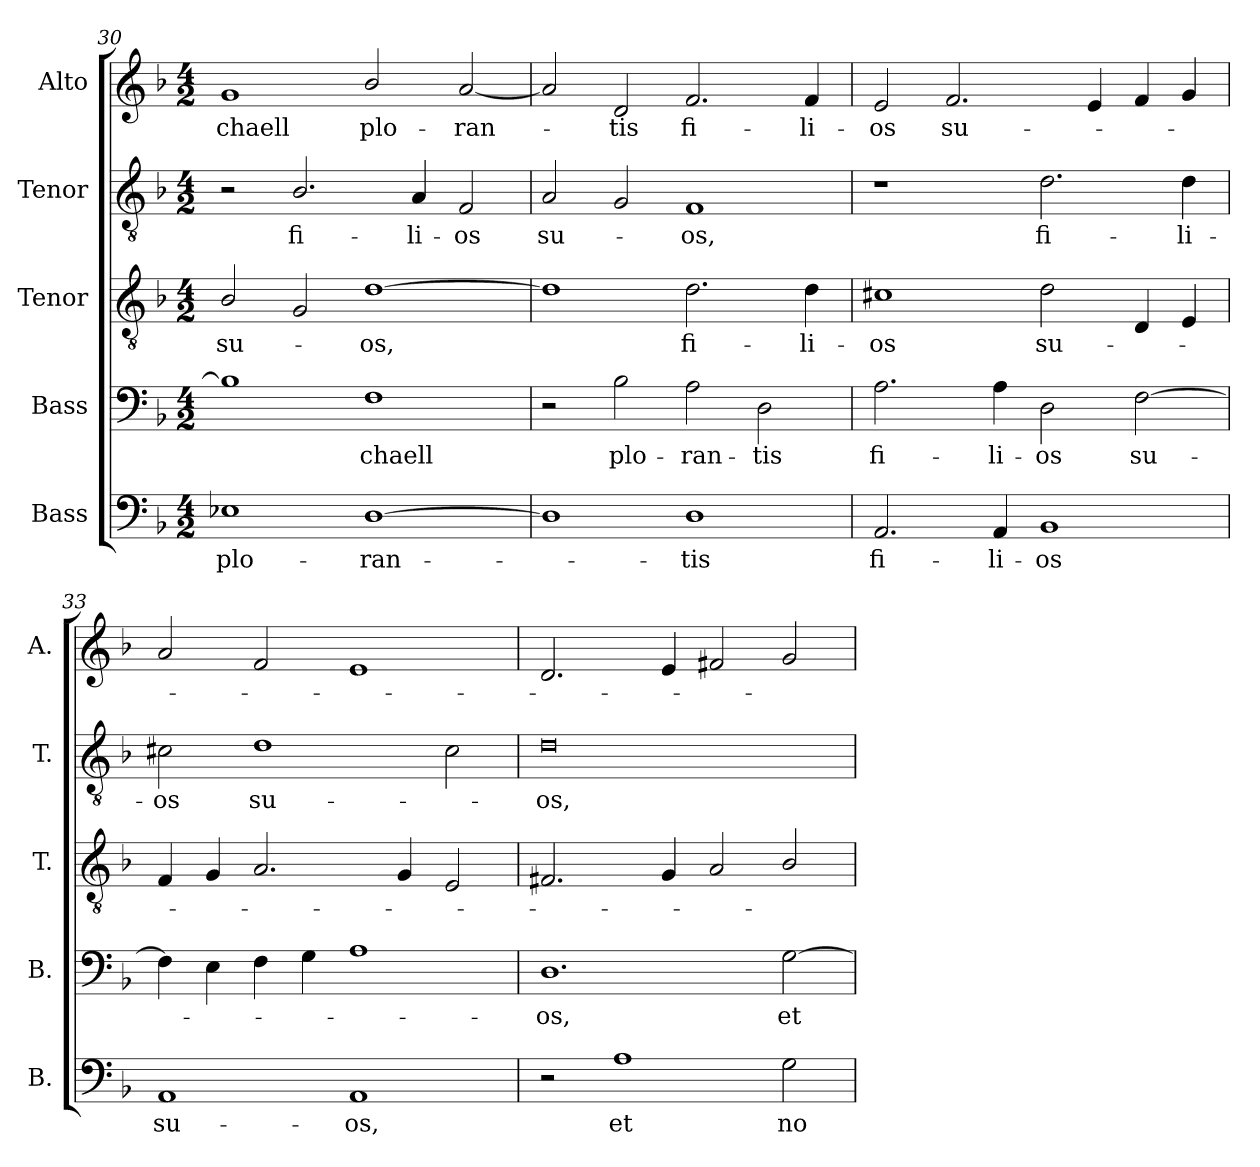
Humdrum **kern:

**kern	**text	**kern	**text	**kern	**text	**kern	**text	**kern	**text
*part5	*part5	*part4	*part4	*part3	*part3	*part2	*part2	*part1	*part1
*staff5	*staff5	*staff4	*staff4	*staff3	*staff3	*staff2	*staff2	*staff1	*staff1
*I"Bass	*	*I"Bass	*	*I"Tenor	*	*I"Tenor	*	*I"Alto	*
*I'B.	*	*I'B.	*	*I'T.	*	*I'T.	*	*I'A.	*
*clefF4	*	*clefF4	*	*clefGv2	*	*clefGv2	*	*clefG2	*
*	*	*	*	*ITrd7c12	*	*ITrd7c12	*	*	*
*k[b-]	*	*k[b-]	*	*k[b-]	*	*k[b-]	*	*k[b-]	*
*F:	*	*F:	*	*F:	*	*F:	*	*F:	*
*M4/2	*	*M4/2	*	*M4/2	*	*M4/2	*	*M4/2	*
=30	=30	=30	=30	=30	=30	=30	=30	=30	=30
!	!LO:LY:b:color=#000000	!	!	!	!	!	!	!	!
!	!	!	!	!	!LO:LY:b:color=#000000	!	!	!	!
!	!	!	!	!	!	!	!	!	!LO:LY:b:color=#000000
1E-Xi	plo-	1B-i]	.	2BB-i/	su-	2r	.	1gi	-chaell
!	!	!	!	!	!	!	!LO:LY:b:color=#000000	!	!
.	.	.	.	2GGi/	.	2.BB-i/	fi-	.	.
!	!LO:LY:b:color=#000000	!	!	!	!	!	!	!	!
!	!	!	!LO:LY:b:color=#000000	!	!	!	!	!	!
!	!	!	!	!	!LO:LY:b:color=#000000	!	!	!	!
!	!	!	!	!	!	!	!	!	!LO:LY:b:color=#000000
[1Di	-ran-	1Fi	-chaell	[1Di	-os,	.	.	2b-i/	plo-
!	!	!	!	!	!	!	!LO:LY:b:color=#000000	!	!
.	.	.	.	.	.	4AAi/	-li-	.	.
!	!	!	!	!	!	!	!LO:LY:b:color=#000000	!	!
!	!	!	!	!	!	!	!	!	!LO:LY:b:color=#000000
.	.	.	.	.	.	2FFi/	-os	[2ai/	-ran-
=31	=31	=31	=31	=31	=31	=31	=31	=31	=31
!	!	!	!	!	!	!	!LO:LY:b:color=#000000	!	!
1Di]	.	2r	.	1Di]	.	2AAi/	su-	2ai/]	.
!	!	!	!LO:LY:b:color=#000000	!	!	!	!	!	!
!	!	!	!	!	!	!	!	!	!LO:LY:b:color=#000000
.	.	2B-i\	plo-	.	.	2GGi/	.	2di/	-tis
!	!LO:LY:b:color=#000000	!	!	!	!	!	!	!	!
!	!	!	!LO:LY:b:color=#000000	!	!	!	!	!	!
!	!	!	!	!	!LO:LY:b:color=#000000	!	!	!	!
!	!	!	!	!	!	!	!LO:LY:b:color=#000000	!	!
!	!	!	!	!	!	!	!	!	!LO:LY:b:color=#000000
1Di	-tis	2Ai\	-ran-	2.Di\	fi-	1FFi	-os,	2.fi/	fi-
!	!	!	!LO:LY:b:color=#000000	!	!	!	!	!	!
.	.	2Di\	-tis	.	.	.	.	.	.
!	!	!	!	!	!LO:LY:b:color=#000000	!	!	!	!
!	!	!	!	!	!	!	!	!	!LO:LY:b:color=#000000
.	.	.	.	4Di\	-li-	.	.	4fi/	-li-
=32	=32	=32	=32	=32	=32	=32	=32	=32	=32
!	!LO:LY:b:color=#000000	!	!	!	!	!	!	!	!
!	!	!	!LO:LY:b:color=#000000	!	!	!	!	!	!
!	!	!	!	!	!LO:LY:b:color=#000000	!	!	!	!
!	!	!	!	!	!	!	!	!	!LO:LY:b:color=#000000
2.AAi/	fi-	2.Ai\	fi-	1C#Xi	-os	1r	.	2ei/	-os
!	!	!	!	!	!	!	!	!	!LO:LY:b:color=#000000
.	.	.	.	.	.	.	.	2.fi/	su-
!	!LO:LY:b:color=#000000	!	!	!	!	!	!	!	!
!	!	!	!LO:LY:b:color=#000000	!	!	!	!	!	!
4AAi/	-li-	4Ai\	-li-	.	.	.	.	.	.
!	!LO:LY:b:color=#000000	!	!	!	!	!	!	!	!
!	!	!	!LO:LY:b:color=#000000	!	!	!	!	!	!
!	!	!	!	!	!LO:LY:b:color=#000000	!	!	!	!
!	!	!	!	!	!	!	!LO:LY:b:color=#000000	!	!
1BB-i	-os	2Di\	-os	2Di\	su-	2.Di\	fi-	.	.
.	.	.	.	.	.	.	.	4ei/	.
!	!	!	!LO:LY:b:color=#000000	!	!	!	!	!	!
.	.	[2Fi\	su-	4DDi/	.	.	.	4fi/	.
!	!	!	!	!	!	!	!LO:LY:b:color=#000000	!	!
.	.	.	.	4EEi/	.	4Di\	-li-	4gi/	.
=33	=33	=33	=33	=33	=33	=33	=33	=33	=33
!	!LO:LY:b:color=#000000	!	!	!	!	!	!	!	!
!	!	!	!	!	!	!	!LO:LY:b:color=#000000	!	!
1AAi	su-	4Fi\]	.	4FFi/	.	2C#Xi\	-os	2ai/	.
.	.	4Ei\	.	4GGi/	.	.	.	.	.
!	!	!	!	!	!	!	!LO:LY:b:color=#000000	!	!
.	.	4Fi\	.	2.AAi/	.	1Di	su-	2fi/	.
.	.	4Gi\	.	.	.	.	.	.	.
!	!LO:LY:b:color=#000000	!	!	!	!	!	!	!	!
1AAi	-os,	1Ai	.	.	.	.	.	1ei	.
.	.	.	.	4GGi/	.	.	.	.	.
.	.	.	.	2EEi/	.	2C#i\	.	.	.
!!LO:PB:g=z
=34	=34	=34	=34	=34	=34	=34	=34	=34	=34
!	!	!	!LO:LY:b:color=#000000	!	!	!	!	!	!
!	!	!	!	!	!	!	!LO:LY:b:color=#000000	!	!
2r	.	1.Di	-os,	2.FF#Xi/	.	0Di	-os,	2.di/	.
!	!LO:LY:b:color=#000000	!	!	!	!	!	!	!	!
1Ai	et	.	.	.	.	.	.	.	.
.	.	.	.	4GGi/	.	.	.	4ei/	.
.	.	.	.	2AAi/	.	.	.	2f#Xi/	.
!	!LO:LY:b:color=#000000	!	!	!	!	!	!	!	!
!	!	!	!LO:LY:b:color=#000000	!	!	!	!	!	!
2Gi\	no-	[2Gi\	et	2BB-i/	.	.	.	2gi/	.
=	=	=	=	=	=	=	=	=	=
*-	*-	*-	*-	*-	*-	*-	*-	*-	*-
